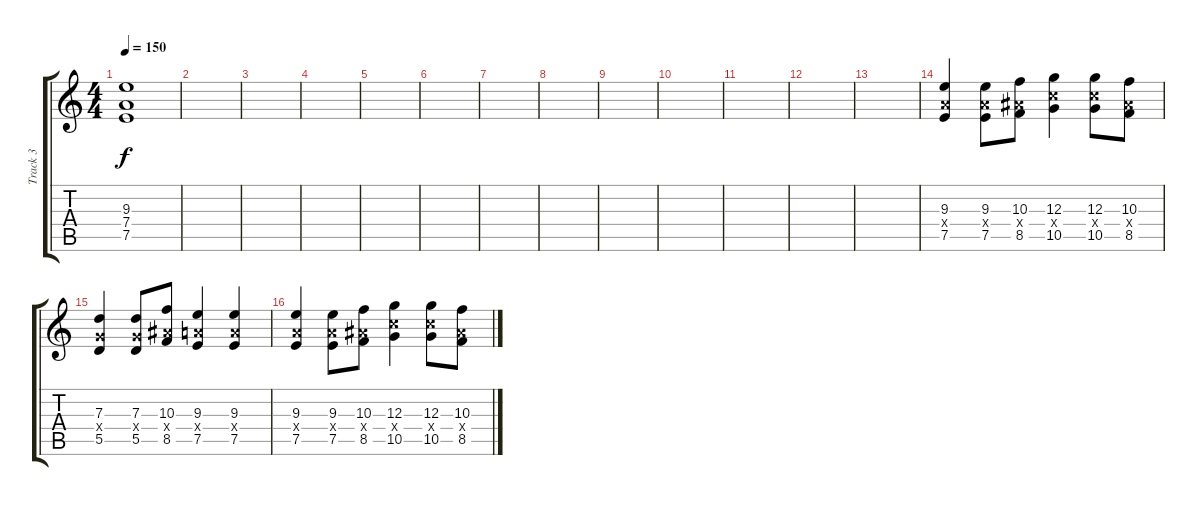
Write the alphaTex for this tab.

\track ("Track 3" "Track 3") {instrument overdrivenguitar}
\staff {score tabs}
\tuning (E4 B3 G3 D3 A2 D2) {hide}
\ts (4 4)
\tempo 150
\clef g2
\ks c
(9.3{t} 7.4{t} 7.5{t}).1{dy f} |
|
|
|
|
|
|
|
|
|
|
|
|
(9.3 7.4{x} 7.5).4 (9.3 7.4{x} 7.5).8 (10.3 8.4{x} 8.5).8 (12.3 10.4{x} 10.5).4 (12.3 10.4{x} 10.5).8 (10.3 8.4{x} 8.5).8 |
(7.3 5.4{x} 5.5).4 (7.3 5.4{x} 5.5).8 (10.3 8.4{x} 8.5).8 (9.3 7.4{x} 7.5).4 (9.3 7.4{x} 7.5).4 |
(9.3 7.4{x} 7.5).4 (9.3 7.4{x} 7.5).8 (10.3 8.4{x} 8.5).8 (12.3 10.4{x} 10.5).4 (12.3 10.4{x} 10.5).8 (10.3 8.4{x} 8.5).8
